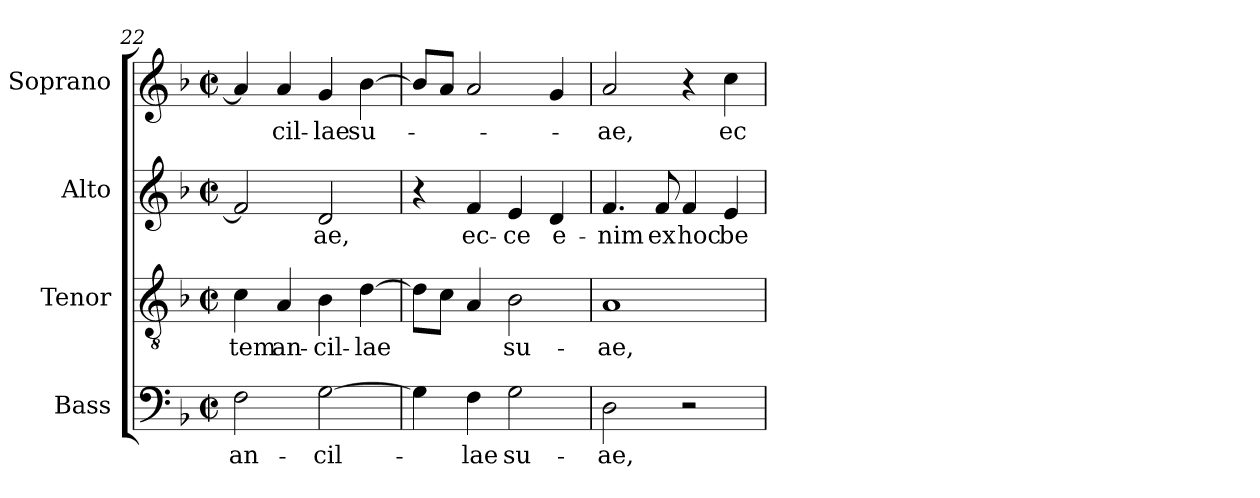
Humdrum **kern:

**kern	**text	**kern	**text	**kern	**text	**kern	**text
*part4	*part4	*part3	*part3	*part2	*part2	*part1	*part1
*staff4	*staff4	*staff3	*staff3	*staff2	*staff2	*staff1	*staff1
*I"Bass	*	*I"Tenor	*	*I"Alto	*	*I"Soprano	*
*I'B	*	*I'T	*	*I'A	*	*I'S	*
*clefF4	*	*clefGv2	*	*clefG2	*	*clefG2	*
*k[b-]	*	*k[b-]	*	*k[b-]	*	*k[b-]	*
*F:	*	*F:	*	*F:	*	*F:	*
*M2/2	*	*M2/2	*	*M2/2	*	*M2/2	*
*met(c|)	*	*met(c|)	*	*met(c|)	*	*met(c|)	*
=22	=22	=22	=22	=22	=22	=22	=22
2F\	an-	4c\	-tem	2f/]	.	4a/]	.
.	.	4A/	an-	.	.	4a/	-cil-
[2G\	-cil-	4B-\	-cil-	2d/	-ae,	4g/	-lae
.	.	[4d\	-lae	.	.	[4b-\	su-
=23	=23	=23	=23	=23	=23	=23	=23
4G\]	.	8d\L]	.	4r	.	8b-/L]	.
.	.	8c\J	.	.	.	8a/J	.
4F\	-lae	4A/	.	4f/	ec-	2a/	.
2G\	su-	2B-\	su-	4e/	-ce	.	.
.	.	.	.	4d/	e-	4g/	.
=24	=24	=24	=24	=24	=24	=24	=24
2D\	-ae,	1A	-ae,	4.f/	-nim	2a/	-ae,
.	.	.	.	8f/	ex	.	.
2r	.	.	.	4f/	hoc	4r	.
.	.	.	.	4e/	be-	4cc\	ec-
=	=	=	=	=	=	=	=
*-	*-	*-	*-	*-	*-	*-	*-
